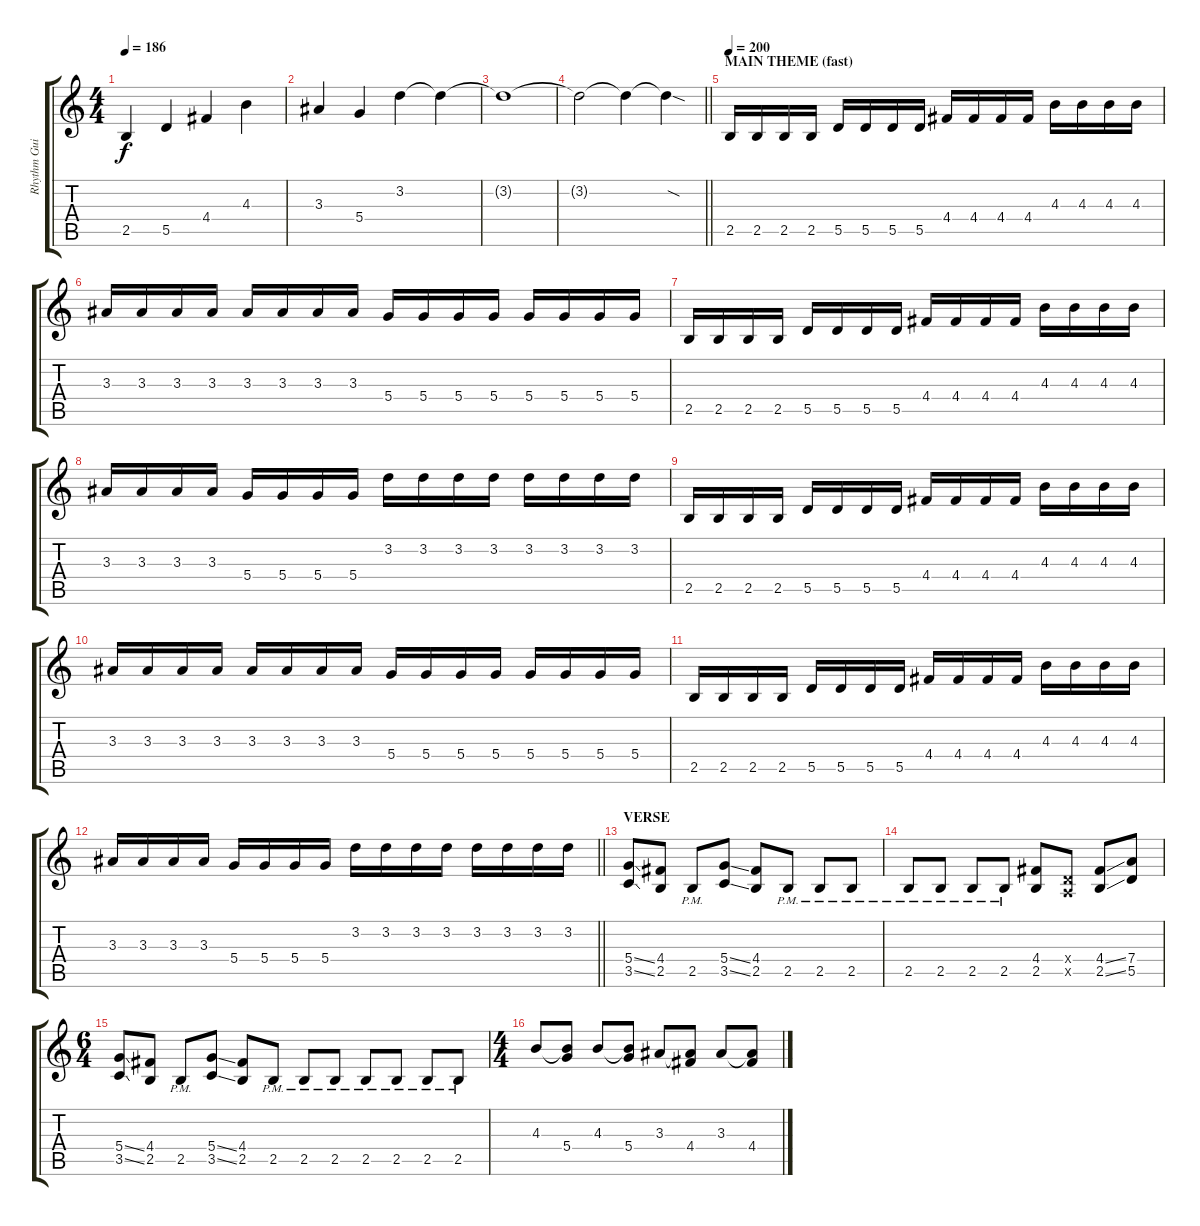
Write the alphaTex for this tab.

\track ("Rhythm Guitar 1 - John Laux" "Rhythm Gui") {instrument distortionguitar}
\staff {score tabs}
\tuning (E4 B3 G3 D3 A2 E2) {hide}
\ts (4 4)
\tempo 186
\clef g2
\ks c
2.5.4{dy f} 5.5.4 4.4.4 4.3.4 |
3.3.4 5.4.4 3.2.4 3.2{t}.4 |
3.2{t}.1 |
\barLineRight lightlight
3.2{t}.2 3.2{t}.4 3.2{sod t}.4 |
\section ("" "MAIN THEME (fast)")
\tempo 200
2.5.16 2.5.16 2.5.16 2.5.16 5.5.16 5.5.16 5.5.16 5.5.16 4.4.16 4.4.16 4.4.16 4.4.16 4.3.16 4.3.16 4.3.16 4.3.16 |
3.3.16 3.3.16 3.3.16 3.3.16 3.3.16 3.3.16 3.3.16 3.3.16 5.4.16 5.4.16 5.4.16 5.4.16 5.4.16 5.4.16 5.4.16 5.4.16 |
2.5.16 2.5.16 2.5.16 2.5.16 5.5.16 5.5.16 5.5.16 5.5.16 4.4.16 4.4.16 4.4.16 4.4.16 4.3.16 4.3.16 4.3.16 4.3.16 |
3.3.16 3.3.16 3.3.16 3.3.16 5.4.16 5.4.16 5.4.16 5.4.16 3.2.16 3.2.16 3.2.16 3.2.16 3.2.16 3.2.16 3.2.16 3.2.16 |
2.5.16 2.5.16 2.5.16 2.5.16 5.5.16 5.5.16 5.5.16 5.5.16 4.4.16 4.4.16 4.4.16 4.4.16 4.3.16 4.3.16 4.3.16 4.3.16 |
3.3.16 3.3.16 3.3.16 3.3.16 3.3.16 3.3.16 3.3.16 3.3.16 5.4.16 5.4.16 5.4.16 5.4.16 5.4.16 5.4.16 5.4.16 5.4.16 |
2.5.16 2.5.16 2.5.16 2.5.16 5.5.16 5.5.16 5.5.16 5.5.16 4.4.16 4.4.16 4.4.16 4.4.16 4.3.16 4.3.16 4.3.16 4.3.16 |
\barLineRight lightlight
3.3.16 3.3.16 3.3.16 3.3.16 5.4.16 5.4.16 5.4.16 5.4.16 3.2.16 3.2.16 3.2.16 3.2.16 3.2.16 3.2.16 3.2.16 3.2.16 |
\section ("" "VERSE")
(5.4{ss} 3.5{ss}).8 (4.4 2.5).8 2.5{pm}.8 (5.4{ss} 3.5{ss}).8 (4.4 2.5).8 2.5{pm}.8 2.5{pm}.8 2.5{pm}.8 |
2.5{pm}.8 2.5{pm}.8 2.5{pm}.8 2.5{pm}.8 (4.4 2.5).8 (0.4{x} 0.5{x}).8 (4.4{ss} 2.5{ss}).8 (7.4 5.5).8 |
\ts (6 4)
(5.4{ss} 3.5{ss}).8 (4.4 2.5).8 2.5{pm}.8 (5.4{ss} 3.5{ss}).8 (4.4 2.5).8 2.5{pm}.8 2.5{pm}.8 2.5{pm}.8 2.5{pm}.8 2.5{pm}.8 2.5{pm}.8 2.5{pm}.8 |
\ts (4 4)
4.3.8 (4.3{t} 5.4).8 4.3.8 (4.3{t} 5.4).8 3.3.8 (3.3{t} 4.4).8 3.3.8 (3.3{t} 4.4).8
